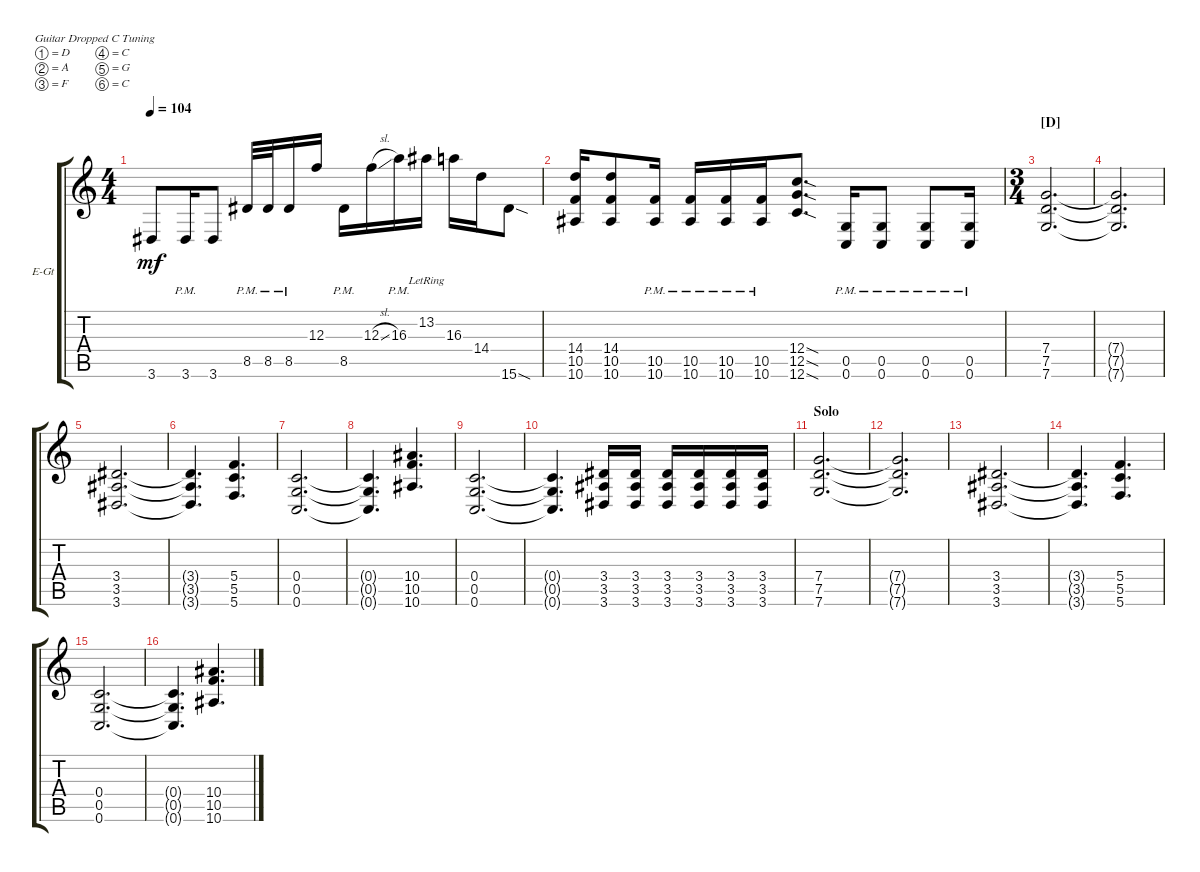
\bracketExtendMode groupsimilarinstruments
\firstSystemTrackNameOrientation horizontal
\otherSystemsTrackNameOrientation horizontal
\track ("Guitar 1" "E-Gt") {instrument distortionguitar}
\staff {score tabs}
\tuning (D4 A3 F3 C3 G2 C2)
\ts (4 4)
\tempo 104
\clef g2
\ks c
3.6.8{dy mf} 3.6{pm}.16 3.6.8 8.5{pm}.32 8.5{pm}.32 8.5{pm}.16 12.3.16 8.5{pm}.16 12.3{sl}.16 16.3{pm}.16 13.2{lr}.16 16.3.16 14.4.16 15.6{sod}.8 |
(10.6 10.5 14.4).16 (14.4 10.5 10.6).8 (10.6{pm} 10.5{pm}).16 (10.6{pm} 10.5{pm}).16 (10.6{pm} 10.5{pm}).16 (10.6{pm} 10.5{pm}).16 (12.6{sod} 12.5{sod} 12.4{sod}).8{d} (0.6{pm} 0.5{pm}).16 (0.6{pm} 0.5{pm}).8 (0.6{pm} 0.5{pm}).8 (0.6{pm} 0.5{pm}).16 |
\ts (3 4)
\section ("D" "")
(7.6 7.5 7.4).2{d} |
(7.6{t} 7.5{t} 7.4{t}).2{d} |
(3.6 3.5 3.4).2{d} |
(3.6{t} 3.5{t} 3.4{t}).4{d} (5.6 5.5 5.4).4{d} |
(0.4 0.5 0.6).2{d} |
(0.6{t} 0.5{t} 0.4{t}).4{d} (10.6 10.5 10.4).4{d} |
(0.4 0.5 0.6).2{d} |
(0.6{t} 0.5{t} 0.4{t}).4{d} (3.6 3.5 3.4).16 (3.6 3.5 3.4).16 (3.6 3.5 3.4).16 (3.6 3.5 3.4).16 (3.6 3.5 3.4).16 (3.6 3.5 3.4).16 |
\section ("" "Solo")
(7.6 7.5 7.4).2{d} |
(7.6{t} 7.5{t} 7.4{t}).2{d} |
(3.6 3.5 3.4).2{d} |
(3.6{t} 3.5{t} 3.4{t}).4{d} (5.6 5.5 5.4).4{d} |
(0.4 0.5 0.6).2{d} |
(0.6{t} 0.5{t} 0.4{t}).4{d} (10.6 10.5 10.4).4{d}
